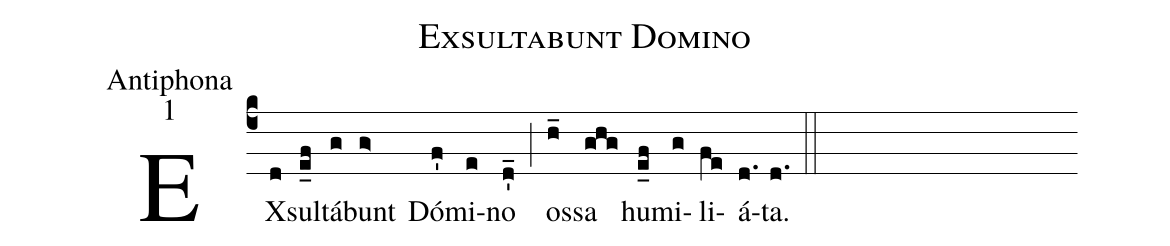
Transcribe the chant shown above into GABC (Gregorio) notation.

name:Exsultabunt Domino;
office-part:Antiphona;
mode:1;
%%
(c4) EX(d)sul(e_f)tá(g)bunt(g>) Dó(f')mi(e)no(d'_) (;) os(h_)sa(ghg) hu(e_f)mi(g)li(fe)á(d.)ta.(d.) (::)
